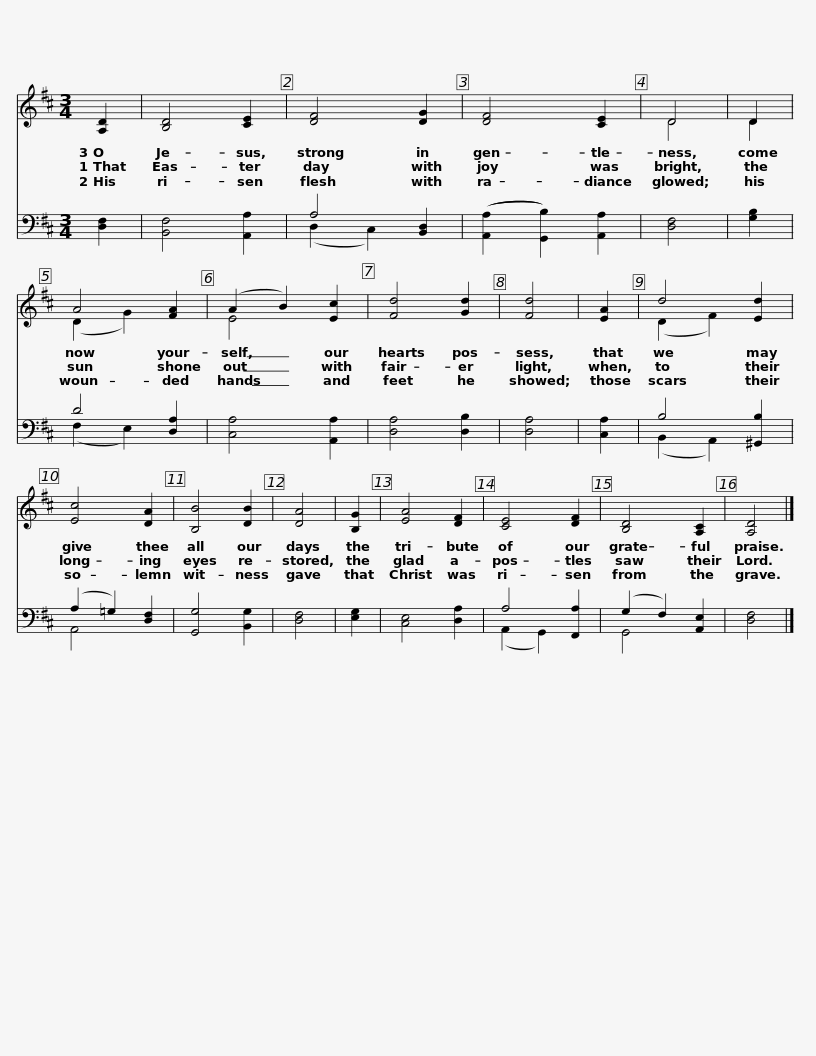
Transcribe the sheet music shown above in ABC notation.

X:1
%%score ( 1 2 ) ( 3 4 )
L:1/8
M:3/4
I:linebreak $
K:D
V:1 treble
V:2 treble
V:3 bass
V:4 bass
V:1
 [A,D]2 | [B,D]4 [CE]2 | [DF]4 [DG]2 | [DF]4 [CE]2 | D4 |$ %5
 D2 | A4 [FA]2 | (A2 B2) [Ec]2 | [Fd]4 [Gd]2 | [Fd]4 |$ %10
 [EA]2 | d4 [Ed]2 | [Ec]4 [DA]2 | [B,B]4 [DB]2 | [DA]4 |$ %15
 [B,G]2 | [EA]4 [DF]2 | [CE]4 [DF]2 | [B,D]4 [A,C]2 | [A,D]4 |] %20
V:2
 x2 | x6 | x6 | x6 | D4 |$ %5
 D2 | (D2 G2) x2 | E4 x2 | x6 | x4 |$ %10
 x2 | (D2 F2) x2 | x6 | x6 | x4 |$ %15
 x2 | x6 | x6 | x6 | x4 |] %20
V:3
 [D,F,]2 | [B,,F,]4 [A,,A,]2 | A,4 [B,,D,]2 | (([A,,A,]2 [G,,B,]2)) [A,,A,]2 | [D,F,]4 |$ %5
 [G,B,]2 | D4 [D,A,]2 | [C,A,]4 [A,,A,]2 | [D,A,]4 [D,B,]2 | [D,A,]4 |$ %10
 [C,A,]2 | B,4 [^G,,B,]2 | (A,2 =G,2) [D,F,]2 | [G,,G,]4 [B,,G,]2 | [D,F,]4 |$ %15
 [E,G,]2 | [C,E,]4 [D,A,]2 | A,4 [F,,A,]2 | (G,2 F,2) [A,,E,]2 | [D,F,]4 |] %20
V:4
 x2 | x6 | (D,2 C,2) x2 | x6 | x4 |$ %5
 x2 | (F,2 E,2) x2 | x6 | x6 | x4 |$ %10
 x2 | (B,,2 A,,2) x2 | A,,4 x2 | x6 | x4 |$ %15
 x2 | x6 | (A,,2 G,,2) x2 | G,,4 x2 | x4 |] %20
